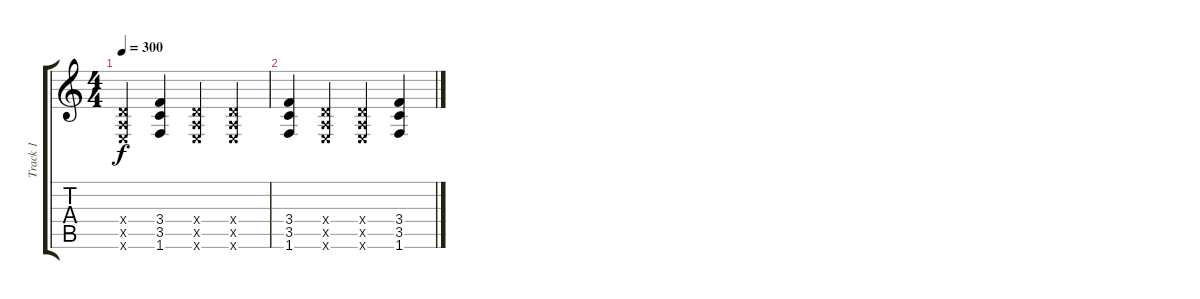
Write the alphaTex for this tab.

\track ("Track 1" "Track 1") {instrument acousticguitarnylon}
\staff {score tabs}
\tuning (E4 B3 G3 D3 A2 E2) {hide}
\ts (4 4)
\tempo 300
\clef g2
\ks c
(0.4{x} 0.5{x} 0.6{x}).4{dy f} (3.4 3.5 1.6).4 (0.4{x} 0.5{x} 0.6{x}).4 (0.4{x} 0.5{x} 0.6{x}).4 |
(3.4 3.5 1.6).4 (0.4{x} 0.5{x} 0.6{x}).4 (0.4{x} 0.5{x} 0.6{x}).4 (3.4 3.5 1.6).4
